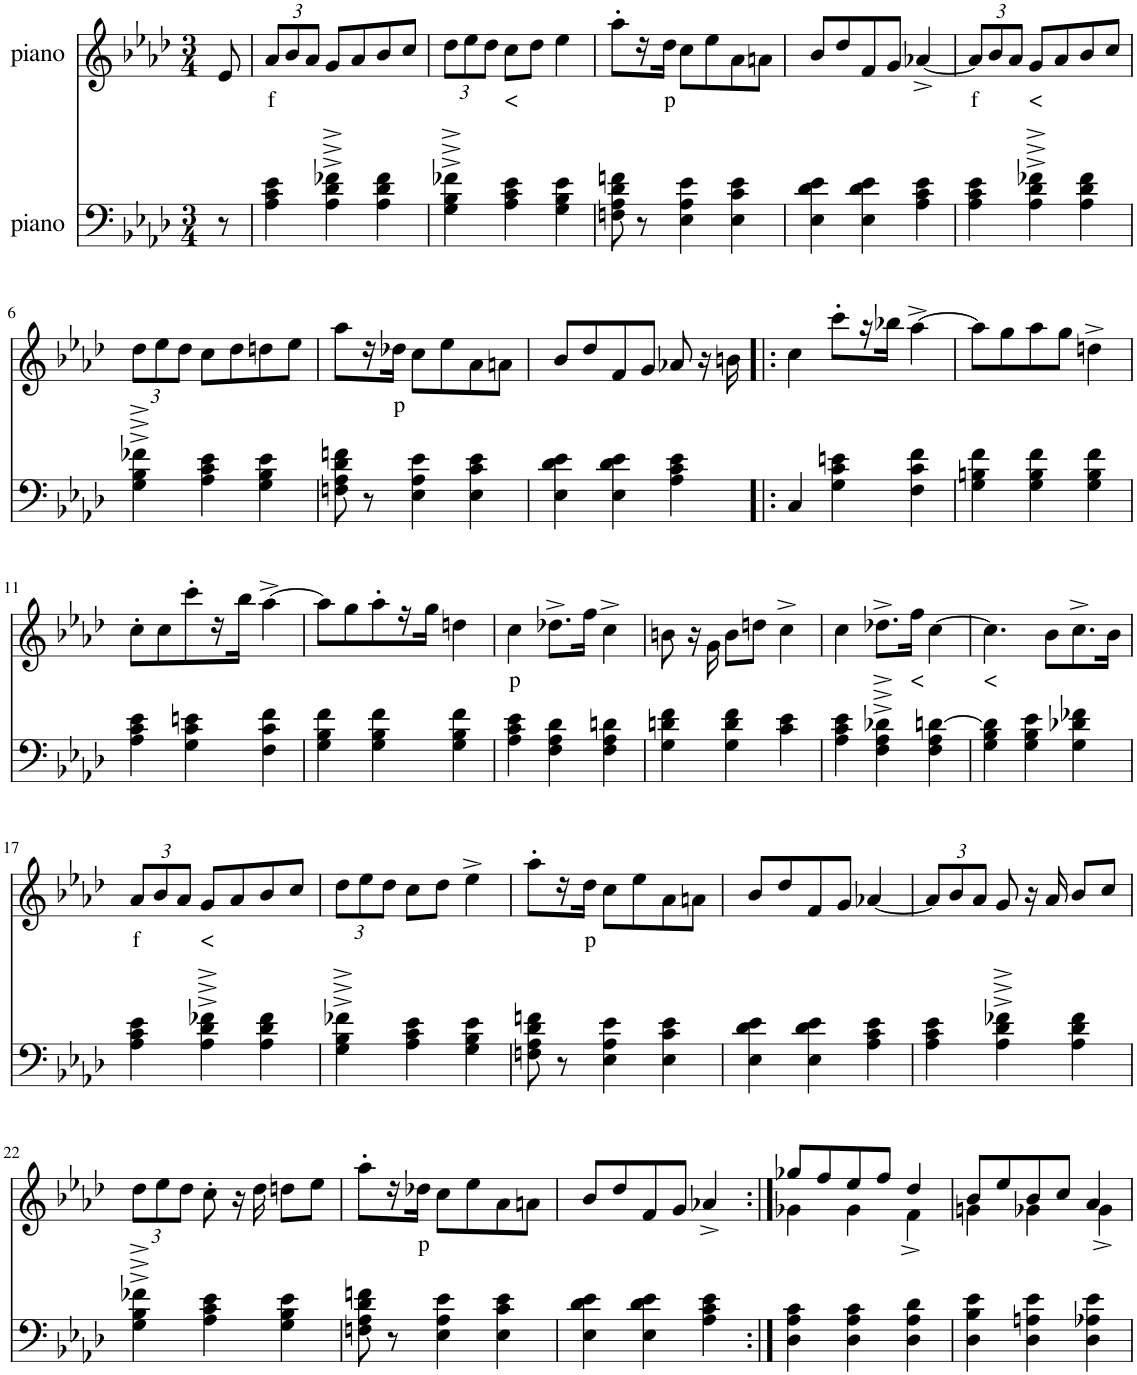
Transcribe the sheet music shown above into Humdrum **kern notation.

**kern	**kern	**text
*part2	*part1	*part1
*staff2	*staff1	*staff1
*I"piano	*I"piano	*
*I'Pno	*I'Pno	*
*clefF4	*clefG2	*
*k[b-e-a-d-]	*k[b-e-a-d-]	*
*A-:	*A-:	*
*M3/4	*M3/4	*
=	=	=
8r	8e-/	.
=1	=1	=1
*	*Xbrackettup	*
!	!	!LO:LY:b
4A-\ 4c\ 4e-\	12a-/L	f
.	12b-/	.
.	12a-/J	.
4A-\^ 4d-\^ 4f-X\^	8g/L	.
.	8a-/	.
4A-\ 4d-\ 4f-\	8b-/	.
.	8cc/J	.
=2	=2	=2
4G\^ 4B-\^ 4f-X\^	12dd-\L	.
.	12ee-\	.
.	12dd-\J	.
!	!	!LO:LY:b
4A-\ 4c\ 4e-\	8cc\L	<
.	8dd-\J	.
4G\ 4B-\ 4e-\	4ee-\	.
=3	=3	=3
8Fn\ 8A-\ 8d-\ 8fn\	8aa-'\L	.
8r	16r	.
!	!	!LO:LY:b
.	16dd-\JJ	p
4E-\ 4A-\ 4e-\	8cc\L	.
.	8ee-\	.
4E-\ 4c\ 4e-\	8a-\	.
.	8an\J	.
=4	=4	=4
4E-\ 4d-\ 4e-\	8b-/L	.
.	8dd-/	.
4E-\ 4d-\ 4e-\	8f/	.
.	8g/J	.
4A-\ 4c\ 4e-\	[4a-X^/	.
=5	=5	=5
!	!	!LO:LY:b
4A-\ 4c\ 4e-\	12a-/L]	f
.	12b-/	.
.	12a-/J	.
!	!	!LO:LY:b
4A-\^ 4d-\^ 4f-X\^	8g/L	<
.	8a-/	.
4A-\ 4d-\ 4f-\	8b-/	.
.	8cc/J	.
!!LO:LB:g=z
=6	=6	=6
4G\^ 4B-\^ 4f-X\^	12dd-\L	.
.	12ee-\	.
.	12dd-\J	.
4A-\ 4c\ 4e-\	8cc\L	.
.	8dd-\	.
4G\ 4B-\ 4e-\	8ddn\	.
.	8ee-\J	.
=7	=7	=7
8Fn\ 8A-\ 8d-\ 8fn\	8aa-\L	.
8r	16r	.
!	!	!LO:LY:b
.	16dd-X\JJ	p
4E-\ 4A-\ 4e-\	8cc\L	.
.	8ee-\	.
4E-\ 4c\ 4e-\	8a-\	.
.	8an\J	.
=8	=8	=8
4E-\ 4d-\ 4e-\	8b-/L	.
.	8dd-/	.
4E-\ 4d-\ 4e-\	8f/	.
.	8g/J	.
4A-\ 4c\ 4e-\	8a-X/	.
.	16r	.
.	16bn\	.
=9!|:	=9!|:	=9!|:
4C/	4cc\	.
4G\ 4c\ 4en\	8ccc'\L	.
.	16r	.
.	16bb-X\JJ	.
4F\ 4c\ 4f\	[4aa-^\	.
=10	=10	=10
4G\ 4Bn\ 4f\	8aa-\L]	.
.	8gg\	.
4G\ 4B\ 4f\	8aa-\	.
.	8gg\J	.
4G\ 4B\ 4f\	4ddn^\	.
!!LO:LB:g=z
=11	=11	=11
4A-\ 4c\ 4e-\	8cc'\L	.
.	8cc\	.
4G\ 4c\ 4en\	8ccc'\	.
.	16r	.
.	16bb-\JJ	.
4F\ 4c\ 4f\	[4aa-^\	.
=12	=12	=12
4G\ 4B-\ 4f\	8aa-\L]	.
.	8gg\	.
4G\ 4B-\ 4f\	8aa-'\	.
.	16r	.
.	16gg\JJ	.
4G\ 4B-\ 4f\	4ddn\	.
=13	=13	=13
!	!	!LO:LY:b
4A-\ 4c\ 4e-\	4cc\	p
4F\ 4A-\ 4d-\	8.dd-X^\L	.
.	16ff\Jk	.
4F\ 4A-\ 4dn\	4cc^\	.
=14	=14	=14
4G\ 4dn\ 4f\	8bn\	.
.	16r	.
.	16g\	.
4G\ 4d\ 4f\	8b\L	.
.	8ddn\J	.
4c\ 4e-\	4cc^\	.
=15	=15	=15
4A-\ 4c\ 4e-\	4cc\	.
4F\^ 4A-\^ 4d-X\^	8.dd-X^\L	.
!	!	!LO:LY:b
.	16ff\Jk	<
4F\ 4A-\ [4dn\	[4cc\	.
=16	=16	=16
!	!	!LO:LY:b
4G\ 4B-\ 4d\]	4.cc\]	<
4G\ 4B-\ 4e-\	.	.
.	8b-\L	.
4G\ 4d-X\ 4f-X\	8.cc^\	.
.	16b-\Jk	.
!!LO:LB:g=z
=17	=17	=17
!	!	!LO:LY:b
4A-\ 4c\ 4e-\	12a-/L	f
.	12b-/	.
.	12a-/J	.
!	!	!LO:LY:b
4A-\^ 4d-\^ 4f-X\^	8g/L	<
.	8a-/	.
4A-\ 4d-\ 4f-\	8b-/	.
.	8cc/J	.
=18	=18	=18
4G\^ 4B-\^ 4f-X\^	12dd-\L	.
.	12ee-\	.
.	12dd-\J	.
4A-\ 4c\ 4e-\	8cc\L	.
.	8dd-\J	.
4G\ 4B-\ 4e-\	4ee-^\	.
=19	=19	=19
8Fn\ 8A-\ 8d-\ 8fn\	8aa-'\L	.
8r	16r	.
!	!	!LO:LY:b
.	16dd-\JJ	p
4E-\ 4A-\ 4e-\	8cc\L	.
.	8ee-\	.
4E-\ 4c\ 4e-\	8a-\	.
.	8an\J	.
=20	=20	=20
4E-\ 4d-\ 4e-\	8b-/L	.
.	8dd-/	.
4E-\ 4d-\ 4e-\	8f/	.
.	8g/J	.
4A-\ 4c\ 4e-\	[4a-X/	.
=21	=21	=21
4A-\ 4c\ 4e-\	12a-/L]	.
.	12b-/	.
.	12a-/J	.
4A-\^ 4d-\^ 4f-X\^	8g/	.
.	16r	.
.	16a-/	.
4A-\ 4d-\ 4f-\	8b-/L	.
.	8cc/J	.
!!LO:LB:g=z
=22	=22	=22
4G\^ 4B-\^ 4f-X\^	12dd-\L	.
.	12ee-\	.
.	12dd-\J	.
4A-\ 4c\ 4e-\	8cc'\	.
.	16r	.
.	16dd-\	.
4G\ 4B-\ 4e-\	8ddn\L	.
.	8ee-\J	.
=23	=23	=23
8Fn\ 8A-\ 8d-\ 8fn\	8aa-'\L	.
8r	16r	.
!	!	!LO:LY:b
.	16dd-X\JJ	p
4E-\ 4A-\ 4e-\	8cc\L	.
.	8ee-\	.
4E-\ 4c\ 4e-\	8a-\	.
.	8an\J	.
=24	=24	=24
4E-\ 4d-\ 4e-\	8b-/L	.
.	8dd-/	.
4E-\ 4d-\ 4e-\	8f/	.
.	8g/J	.
4A-\ 4c\ 4e-\	4a-X^/	.
=25:|!	=25:|!	=25:|!
*	*^	*
4D-\ 4A-\ 4c\	8gg-X/L	4g-X\	.
.	8ff/	.	.
4D-\ 4A-\ 4c\	8ee-/	4g-\	.
.	8ff/J	.	.
4D-\ 4A-\ 4d-\	4dd-/	4f^\	.
=26	=26	=26	=26
4D-\ 4B-\ 4e-\	8b-/L	4gn\	.
.	8ee-/	.	.
4D-\ 4An\ 4e-\	8b-/	4g-X\	.
.	8cc/J	.	.
4D-\ 4A-X\ 4e-\	4a-/	4g-^\	.
*	*v	*v	*
=	=	=
*-	*-	*-
